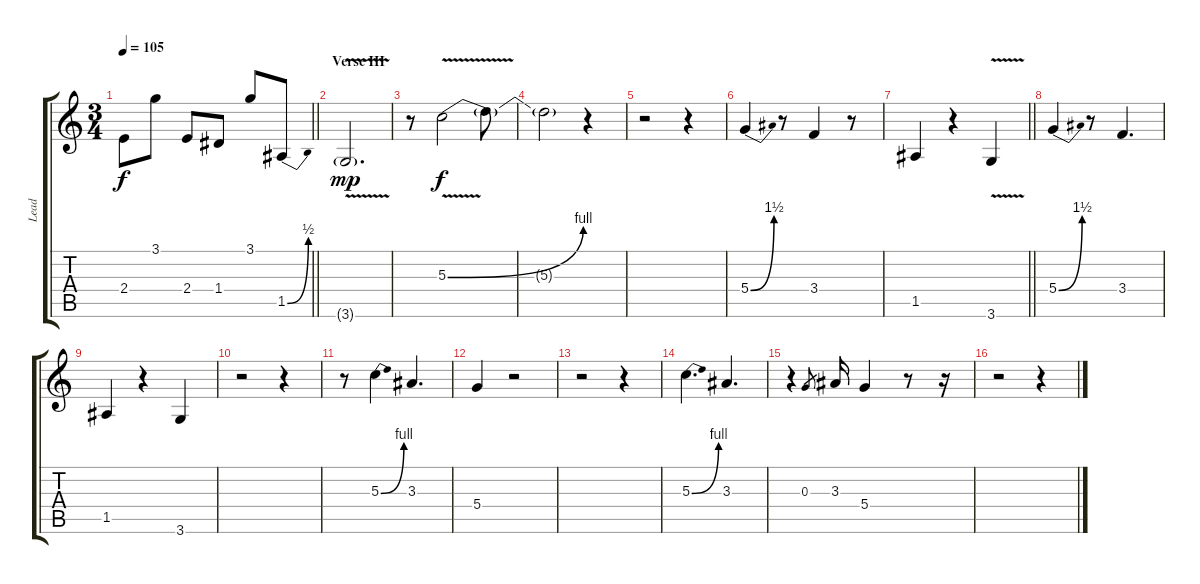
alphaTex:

\track ("Lead" "Lead") {instrument overdrivenguitar}
\staff {score tabs}
\tuning (E4 B3 G3 D3 A2 E2) {hide}
\ts (3 4)
\tempo 105
\clef g2
\barLineRight lightlight
\ks c
2.4.8{dy f} 3.1.8 2.4.8 1.4.8 3.1.8 1.5{be (bend 0 0 60 2)}.8 |
\section ("" "Verse III")
3.6{v g}.2{d dy mp} |
r.8 5.3{be (bend 0 0 60 4) v}.2{dy f} 5.3{t}.8 |
5.3{t}.2 r.4 |
r.2 r.4 |
5.4{be (bend 0 0 60 6)}.4 r.8 3.4.4 r.8 |
\barLineRight lightlight
1.5.4 r.4 3.6{v}.4 |
5.4{be (bend 0 0 60 6)}.4 r.8 3.4.4{d} |
1.5.4 r.4 3.6.4 |
r.2 r.4 |
r.8 5.3{be (bend 0 0 60 4)}.4 3.3.4{d} |
5.4.4 r.2 |
r.2 r.4 |
5.3{be (bend 0 0 60 4)}.4{d} 3.3.4{d} |
r.4 0.3.8{gr} 3.3.16 5.4.4 r.8 r.16 |
r.2 r.4
